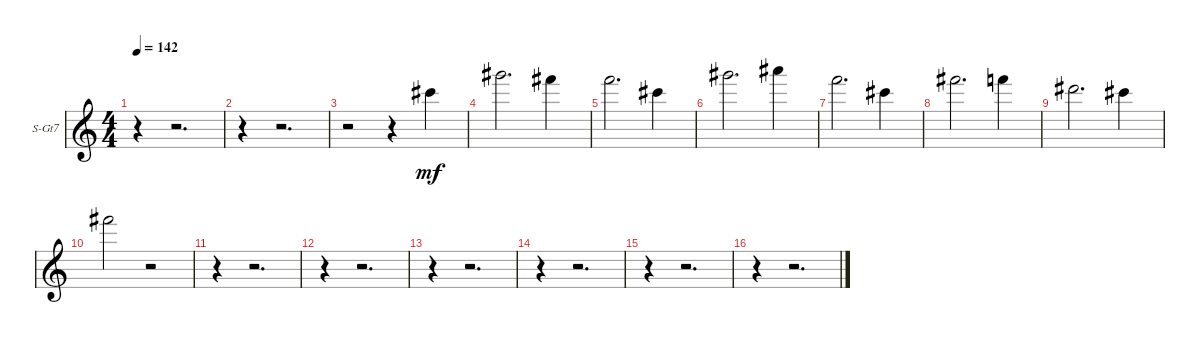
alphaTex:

\bracketExtendMode groupsimilarinstruments
\firstSystemTrackNameOrientation horizontal
\otherSystemsTrackNameOrientation horizontal
\track ("Soprano Choir" "S-Gt7") {instrument choiraahs}
\staff {score}
\tuning (E4 B3 G3 D3 A2 E2 B1)
\displaytranspose 12
\ts (4 4)
\tempo 142
\clef g2
\ks c
r.4{dy mf} r.2{d} |
r.4 r.2{d} |
r.2 r.4 9.1.4 |
16.1.2{d} 14.1.4 |
13.1.2{d} 9.1.4 |
16.1.2{d} 18.1.4 |
13.1.2{d} 9.1.4 |
14.1.2{d} 13.1.4 |
11.1.2{d} 9.1.4 |
14.1.2 r.2 |
r.4 r.2{d} |
r.4 r.2{d} |
r.4 r.2{d} |
r.4 r.2{d} |
r.4 r.2{d} |
r.4 r.2{d}
